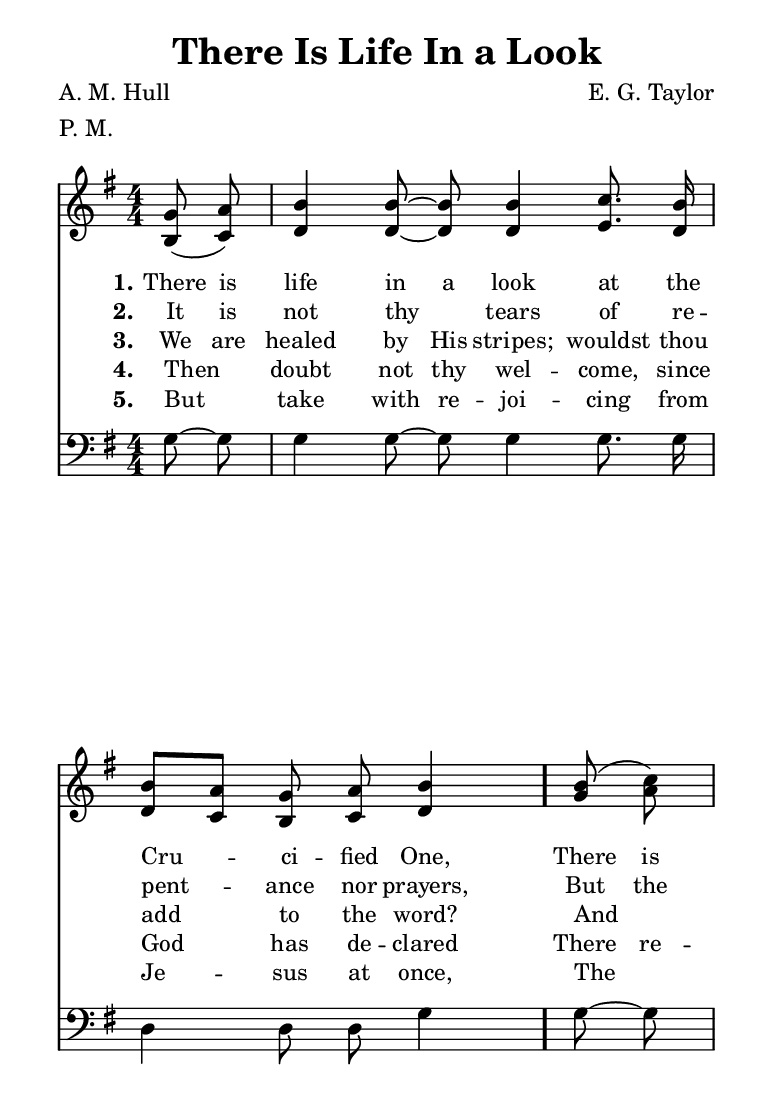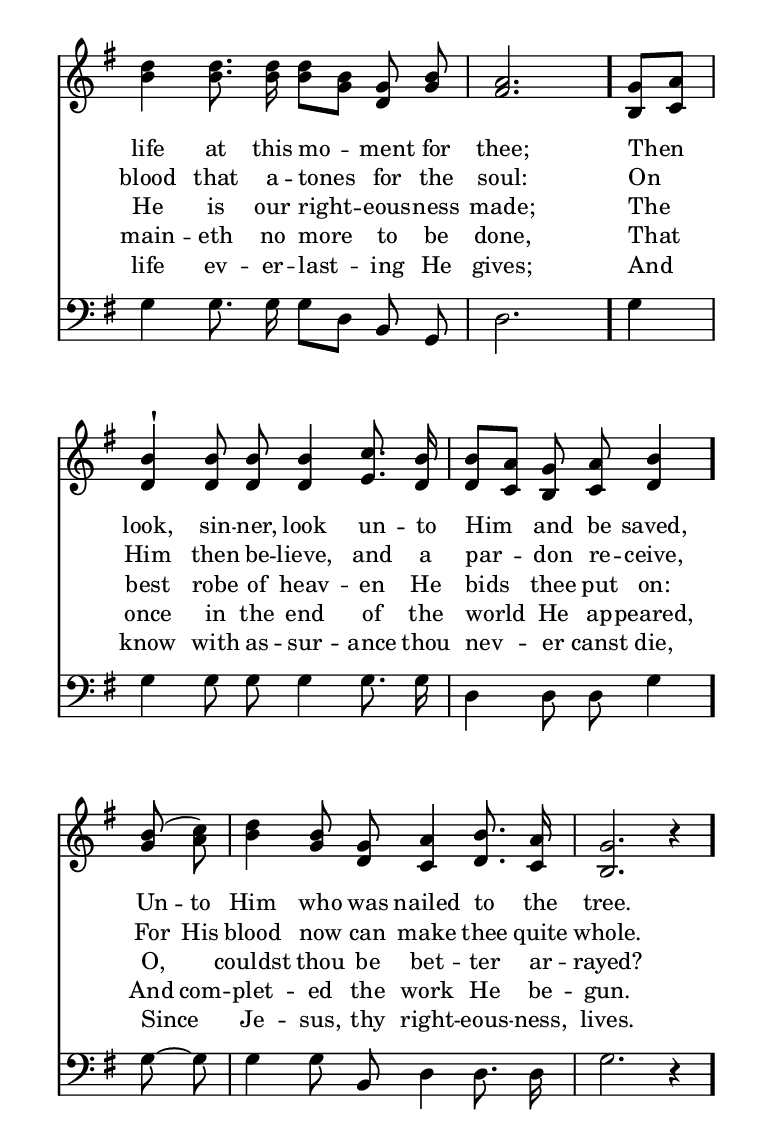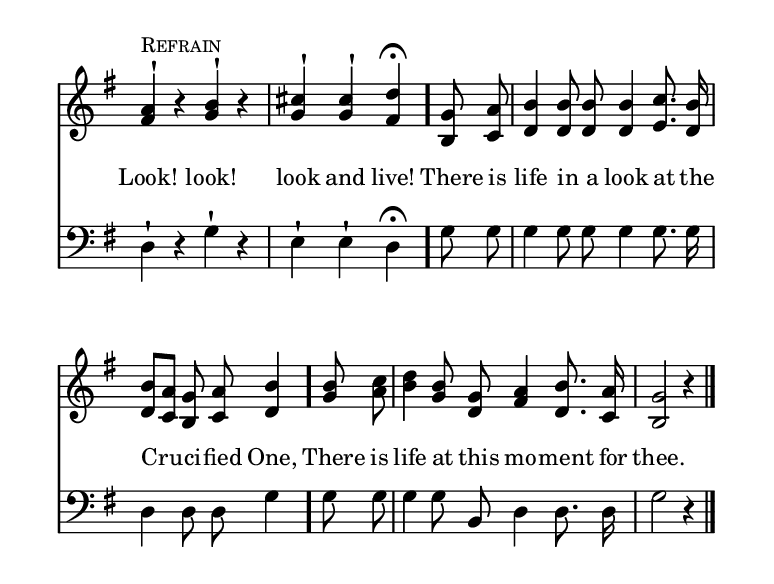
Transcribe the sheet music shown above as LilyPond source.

\include "common/global.ily"
\paper {
  \include "common/paper.ily"
  %ragged-bottom = ##t
  %ragged-last-bottom = ##t
  %systems-per-page = ##f
  %page-count = ##f
}

\header{
  hymnnumber = "48"
  title = "There Is Life In a Look"
  tunename = ""
  meter = "P. M."
  poet = "A. M. Hull"
  composer = "E. G. Taylor"
  %copyright = ""
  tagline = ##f
}

% for fermata in MIDI
ta = { \tempo 4=80 }
tb = { \tempo 4=27 }

patternAA = { \ta c8( c8) | c4 c8 ~ c8 c4 c8. c16 | c8[ c8] c8 c8 c4 }
patternAB = { \ta c8 ~ c8 | c4 c8 ~ c8 c4 c8. c16 | c4      c8 c8 c4 }
patternAC = { \ta c8[ c8] | c4 c8   c8 c4 c8. c16 | c8[ c8] c8 c8 c4 }
patternAD = { \ta c4      | c4 c8   c8 c4 c8. c16 | c4      c8 c8 c4 }
patternAE = { \ta c8  c8  | c4 c8   c8 c4 c8. c16 | c8[ c8] c8 c8 c4 }
patternAF = { \ta c8  c8  | c4 c8   c8 c4 c8. c16 | c4      c8 c8 c4 }

patternBA = { \ta c8( c8) | c4 c8. c16 c8[ c8] c8 c8 | c2. }
patternBB = { \ta c8 ~ c8 | c4 c8. c16 c8[ c8] c8 c8 | c2. }

patternCA = { \ta c8( c8) | c4 c8 c8 c4 c8. c16 | c2. c4 }
patternCB = { \ta c8 ~ c8 | c4 c8 c8 c4 c8. c16 | c2. c4 }
patternCC = { \ta c8   c8 | c4 c8 c8 c4 c8. c16 | c2 c4 }

patternDA = { \ta c4 c4 c4 c4 | c4 c4 \tb c4 \fermata \ta }

global = {
  \include "common/overrides.ily"
  \override Staff.TimeSignature.style = #'numbered
  \time 4/4
  \override Score.MetronomeMark.transparent = ##t % hide all fermata changes too
  \ta
  \key g \major
  \partial 4
  \autoBeamOff
}

notesSoprano = {
\global
\relative c'' {

  \changePitch \patternAA { g a | b b b b c b | b a g a b }
  \changePitch \patternBA { b c | d d d d b g b | a }
  \changePitch \patternAC { g a | b^! b b b c b | b a g a b }
  \changePitch \patternCA { b c | d b g a b a | g r }

  << s^\markup { \small \caps "Refrain" }
  \changePitch \patternDA { a^! r b^! r | cis^! cis^! d } >>
  \changePitch \patternAE { g, a | b b b b c b | b a g a b }
  \changePitch \patternCC { b c | d b g a b a | g r }

  \bar "|."

}
}

notesAlto = {
\global
\relative e' {

  \changePitch \patternAA { b c | d d d d e d | d c b c d }
  \changePitch \patternBA { g a | b b b b g d g | fis }
  \changePitch \patternAC { b, c | d d d d e d | d c b c d }
  \changePitch \patternCA { g a | b g d c d c | b r }

  \changePitch \patternDA { fis' r g r | g g fis }
  \changePitch \patternAE { b, c | d d d d e d | d c b c d }
  \changePitch \patternCC { g a | b g d fis d c | b r }

}
}

% There is only one voice in the bass clef in this song, so we chose to call it
% Bass (maybe Baritone would be more appropriate ?)
% Include a fake notesTenor anyway so that partcombine can be more generic
notesTenor = { s1 }

notesBass = {
\global
\relative f {

\tieUp

  \changePitch \patternAB { g g | g g g g g g | d d d g }
  \changePitch \patternBB { g g | g g g g d b g | d' }
  \changePitch \patternAD { g | g g g g g g | d d d g }
  \changePitch \patternCB { g g | g g b, d d d | g r }

  \changePitch \patternDA { d^! r g^! r | e^! e^! d }
  \changePitch \patternAF { g g | g g g g g g | d d d | g }
  \changePitch \patternCC { g g | g g b, d d d | g r }

}
}

Refrain = \lyricmode {

Look! look! look and live! \bar "."
There is life in a look at the Cru -- ci -- fied One, \bar "."
There is life at this mo -- ment for thee. \bar "."

}

wordsA = \lyricmode {
\set stanza = "1."

\mon There is \moff life \mon in a \moff look at the Cru -- ci -- fied One, \bar "."
\mon There is \moff life at this mo -- ment for thee; \bar "."
Then look, sin -- ner, look un -- to Him and be saved, \bar "."
\mon Un -- to \moff Him who was nailed to the tree. \bar "."

}

wordsB = \lyricmode {
\set stanza = "2."

\mon It is \moff not thy tears of re -- pent -- ance nor prayers,
\mon But the \moff blood that a -- tones for the soul:
On Him then be -- lieve, and a par -- don re -- ceive,
\mon For His \moff blood now can make thee quite whole.

}

wordsC = \lyricmode {
\set stanza = "3."

\mon We are \moff healed \mon by His \moff stripes; wouldst thou add to the word?
And He is our right -- eous -- ness made;
The best robe of heav -- en He bids thee put on:
O, couldst thou be bet -- ter ar -- rayed?

\Refrain

}

wordsD = \lyricmode {
\set stanza = "4."

Then doubt \mon not thy \moff wel -- come, since God has de -- clared
\mon There re -- \moff main -- eth no more to be done,
That once in the end of the world He ap -- peared,
\mon And com -- \moff plet -- ed the work He be -- gun.

}

wordsE = \lyricmode {
\set stanza = "5."

But take \mon with re -- \moff joi -- cing from Je -- sus at once,
The life ev -- er -- last -- ing He gives;
And know with as -- sur -- ance thou nev -- er canst die,
Since Je -- sus, thy right -- eous -- ness, lives.

}

\score {
  \context ChoirStaff <<
    \context Staff = upper <<
      \set Staff.autoBeaming = ##f
      \set ChoirStaff.systemStartDelimiter = #'SystemStartBar
      \set ChoirStaff.printPartCombineTexts = ##f
      \partcombine #'(2 . 9) \notesSoprano \notesAlto
      \context NullVoice = sopranos { \voiceOne << \notesSoprano >> }
      \context NullVoice = altos { \voiceTwo << \notesAlto >> }
      \context Lyrics = one   \lyricsto sopranos \wordsA
      \context Lyrics = two   \lyricsto sopranos \wordsB
      \context Lyrics = three \lyricsto sopranos \wordsC
      \context Lyrics = four  \lyricsto sopranos \wordsD
      \context Lyrics = five  \lyricsto sopranos \wordsE
    >>
    \context Staff = men <<
      \set Staff.autoBeaming = ##f
      \clef bass
      \set ChoirStaff.printPartCombineTexts = ##f
      \partcombine #'(2 . 9) \notesTenor \notesBass
      \context NullVoice = tenors { \voiceOne << \notesTenor >> }
      \context NullVoice = basses { \voiceTwo << \notesBass >> }
    >>
  >>
  \layout {
    \include "common/layout.ily"
  }
  \midi{
    \include "common/midi.ily"
  }
}

\version "2.19.49"  % necessary for upgrading to future LilyPond versions.

% vi:set et ts=2 sw=2 ai nocindent syntax=lilypond:
